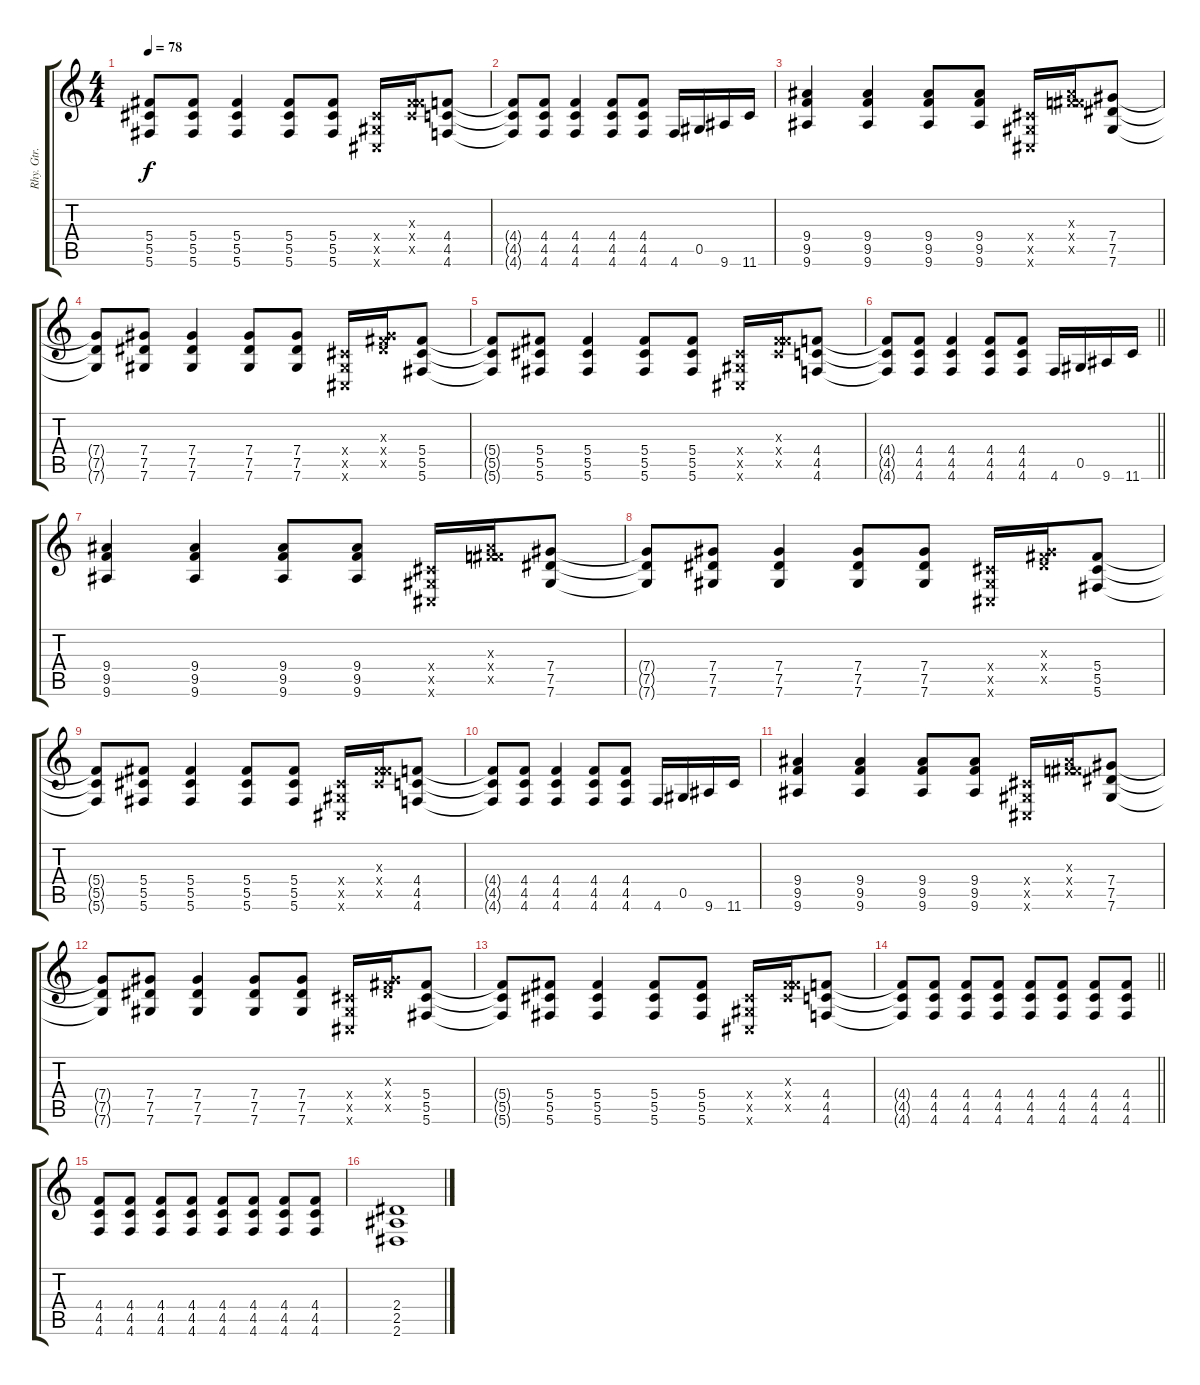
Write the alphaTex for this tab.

\track ("Rhy. Gtr. 2" "Rhy. Gtr. ") {instrument distortionguitar}
\staff {score tabs}
\tuning (Eb4 Bb3 Gb3 Db3 Ab2 Db2) {hide}
\ts (4 4)
\tempo 78
\clef g2
\ks c
(5.4{t} 5.5{t} 5.6{t}).8{dy f} (5.4 5.5 5.6).8 (5.4 5.5 5.6).4 (5.4 5.5 5.6).8 (5.4 5.5 5.6).8 (0.4{x} 0.5{x} 0.6{x}).16 (0.3{x} 5.4{x} 5.5{x}).16 (4.4 4.5 4.6).8 |
(4.4{t} 4.5{t} 4.6{t}).8 (4.4 4.5 4.6).8 (4.4 4.5 4.6).4 (4.4 4.5 4.6).8 (4.4 4.5 4.6).8 4.6.16 0.5.16 9.6.16 11.6.16 |
(9.4 9.5 9.6).4 (9.4 9.5 9.6).4 (9.4 9.5 9.6).8 (9.4 9.5 9.6).8 (0.4{x} 0.5{x} 0.6{x}).16 (0.3{x} 9.4{x} 9.5{x}).16 (7.4 7.5 7.6).8 |
(7.4{t} 7.5{t} 7.6{t}).8 (7.4 7.5 7.6).8 (7.4 7.5 7.6).4 (7.4 7.5 7.6).8 (7.4 7.5 7.6).8 (0.4{x} 0.5{x} 0.6{x}).16 (0.3{x} 7.4{x} 7.5{x}).16 (5.4 5.5 5.6).8 |
(5.4{t} 5.5{t} 5.6{t}).8 (5.4 5.5 5.6).8 (5.4 5.5 5.6).4 (5.4 5.5 5.6).8 (5.4 5.5 5.6).8 (0.4{x} 0.5{x} 0.6{x}).16 (0.3{x} 5.4{x} 5.5{x}).16 (4.4 4.5 4.6).8 |
\barLineRight lightlight
(4.4{t} 4.5{t} 4.6{t}).8 (4.4 4.5 4.6).8 (4.4 4.5 4.6).4 (4.4 4.5 4.6).8 (4.4 4.5 4.6).8 4.6.16 0.5.16 9.6.16 11.6.16 |
\section ("" "")
(9.4 9.5 9.6).4 (9.4 9.5 9.6).4 (9.4 9.5 9.6).8 (9.4 9.5 9.6).8 (0.4{x} 0.5{x} 0.6{x}).16 (0.3{x} 9.4{x} 9.5{x}).16 (7.4 7.5 7.6).8 |
(7.4{t} 7.5{t} 7.6{t}).8 (7.4 7.5 7.6).8 (7.4 7.5 7.6).4 (7.4 7.5 7.6).8 (7.4 7.5 7.6).8 (0.4{x} 0.5{x} 0.6{x}).16 (0.3{x} 7.4{x} 7.5{x}).16 (5.4 5.5 5.6).8 |
(5.4{t} 5.5{t} 5.6{t}).8 (5.4 5.5 5.6).8 (5.4 5.5 5.6).4 (5.4 5.5 5.6).8 (5.4 5.5 5.6).8 (0.4{x} 0.5{x} 0.6{x}).16 (0.3{x} 5.4{x} 5.5{x}).16 (4.4 4.5 4.6).8 |
(4.4{t} 4.5{t} 4.6{t}).8 (4.4 4.5 4.6).8 (4.4 4.5 4.6).4 (4.4 4.5 4.6).8 (4.4 4.5 4.6).8 4.6.16 0.5.16 9.6.16 11.6.16 |
(9.4 9.5 9.6).4 (9.4 9.5 9.6).4 (9.4 9.5 9.6).8 (9.4 9.5 9.6).8 (0.4{x} 0.5{x} 0.6{x}).16 (0.3{x} 9.4{x} 9.5{x}).16 (7.4 7.5 7.6).8 |
(7.4{t} 7.5{t} 7.6{t}).8 (7.4 7.5 7.6).8 (7.4 7.5 7.6).4 (7.4 7.5 7.6).8 (7.4 7.5 7.6).8 (0.4{x} 0.5{x} 0.6{x}).16 (0.3{x} 7.4{x} 7.5{x}).16 (5.4 5.5 5.6).8 |
(5.4{t} 5.5{t} 5.6{t}).8 (5.4 5.5 5.6).8 (5.4 5.5 5.6).4 (5.4 5.5 5.6).8 (5.4 5.5 5.6).8 (0.4{x} 0.5{x} 0.6{x}).16 (0.3{x} 5.4{x} 5.5{x}).16 (4.4 4.5 4.6).8 |
\barLineRight lightlight
(4.4{t} 4.5{t} 4.6{t}).8 (4.4 4.5 4.6).8 (4.4 4.5 4.6).8 (4.4 4.5 4.6).8 (4.4 4.5 4.6).8 (4.4 4.5 4.6).8 (4.4 4.5 4.6).8 (4.4 4.5 4.6).8 |
\section ("" "")
(4.4 4.5 4.6).8 (4.4 4.5 4.6).8 (4.4 4.5 4.6).8 (4.4 4.5 4.6).8 (4.4 4.5 4.6).8 (4.4 4.5 4.6).8 (4.4 4.5 4.6).8 (4.4 4.5 4.6).8 |
(2.4 2.5 2.6).1
